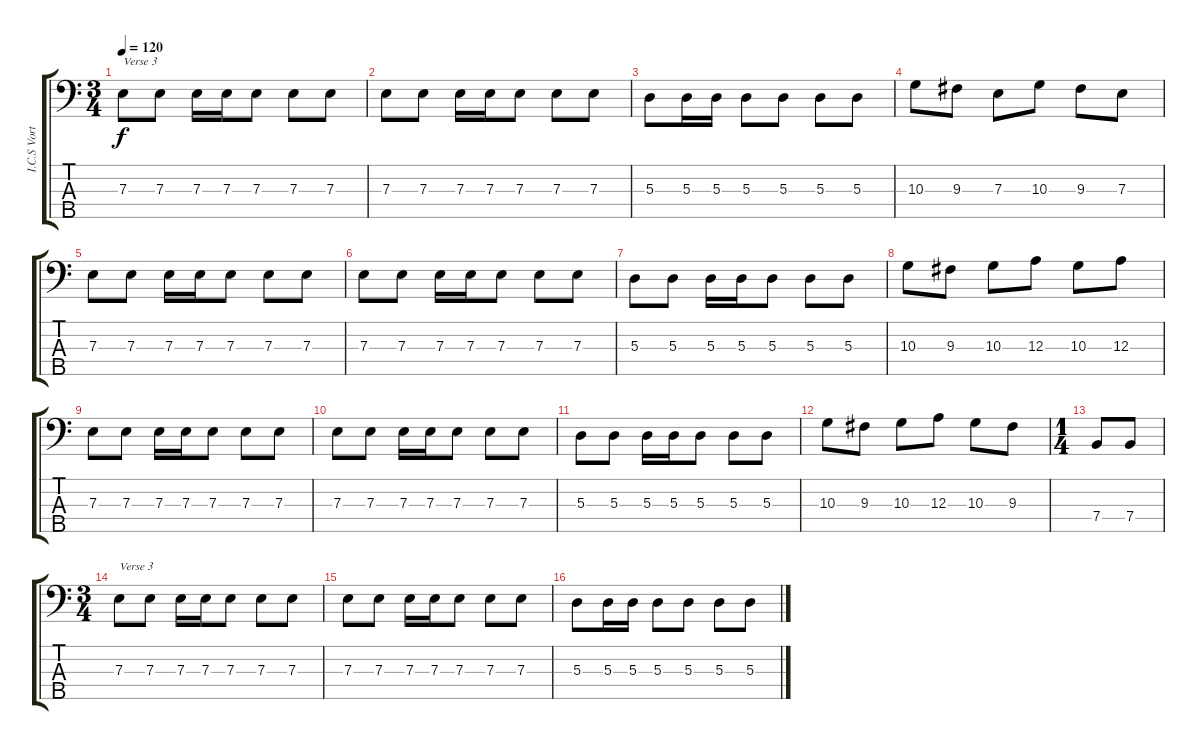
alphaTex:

\track ("I.C.S Vortex" "I.C.S Vort") {instrument electricbassfinger}
\staff {score tabs}
\tuning (G2 D2 A1 E1 B0) {hide}
\ts (3 4)
\tempo 120
\clef f4
\ks c
7.3.8{txt "Verse 3" dy f} 7.3.8 7.3.16 7.3.16 7.3.8 7.3.8 7.3.8 |
7.3.8 7.3.8 7.3.16 7.3.16 7.3.8 7.3.8 7.3.8 |
5.3.8 5.3.16 5.3.16 5.3.8 5.3.8 5.3.8 5.3.8 |
10.3.8 9.3.8 7.3.8 10.3.8 9.3.8 7.3.8 |
7.3.8 7.3.8 7.3.16 7.3.16 7.3.8 7.3.8 7.3.8 |
7.3.8 7.3.8 7.3.16 7.3.16 7.3.8 7.3.8 7.3.8 |
5.3.8 5.3.8 5.3.16 5.3.16 5.3.8 5.3.8 5.3.8 |
10.3.8 9.3.8 10.3.8 12.3.8 10.3.8 12.3.8 |
7.3.8 7.3.8 7.3.16 7.3.16 7.3.8 7.3.8 7.3.8 |
7.3.8 7.3.8 7.3.16 7.3.16 7.3.8 7.3.8 7.3.8 |
5.3.8 5.3.8 5.3.16 5.3.16 5.3.8 5.3.8 5.3.8 |
10.3.8 9.3.8 10.3.8 12.3.8 10.3.8 9.3.8 |
\ts (1 4)
7.4.8 7.4.8 |
\ts (3 4)
7.3.8{txt "Verse 3"} 7.3.8 7.3.16 7.3.16 7.3.8 7.3.8 7.3.8 |
7.3.8 7.3.8 7.3.16 7.3.16 7.3.8 7.3.8 7.3.8 |
5.3.8 5.3.16 5.3.16 5.3.8 5.3.8 5.3.8 5.3.8
